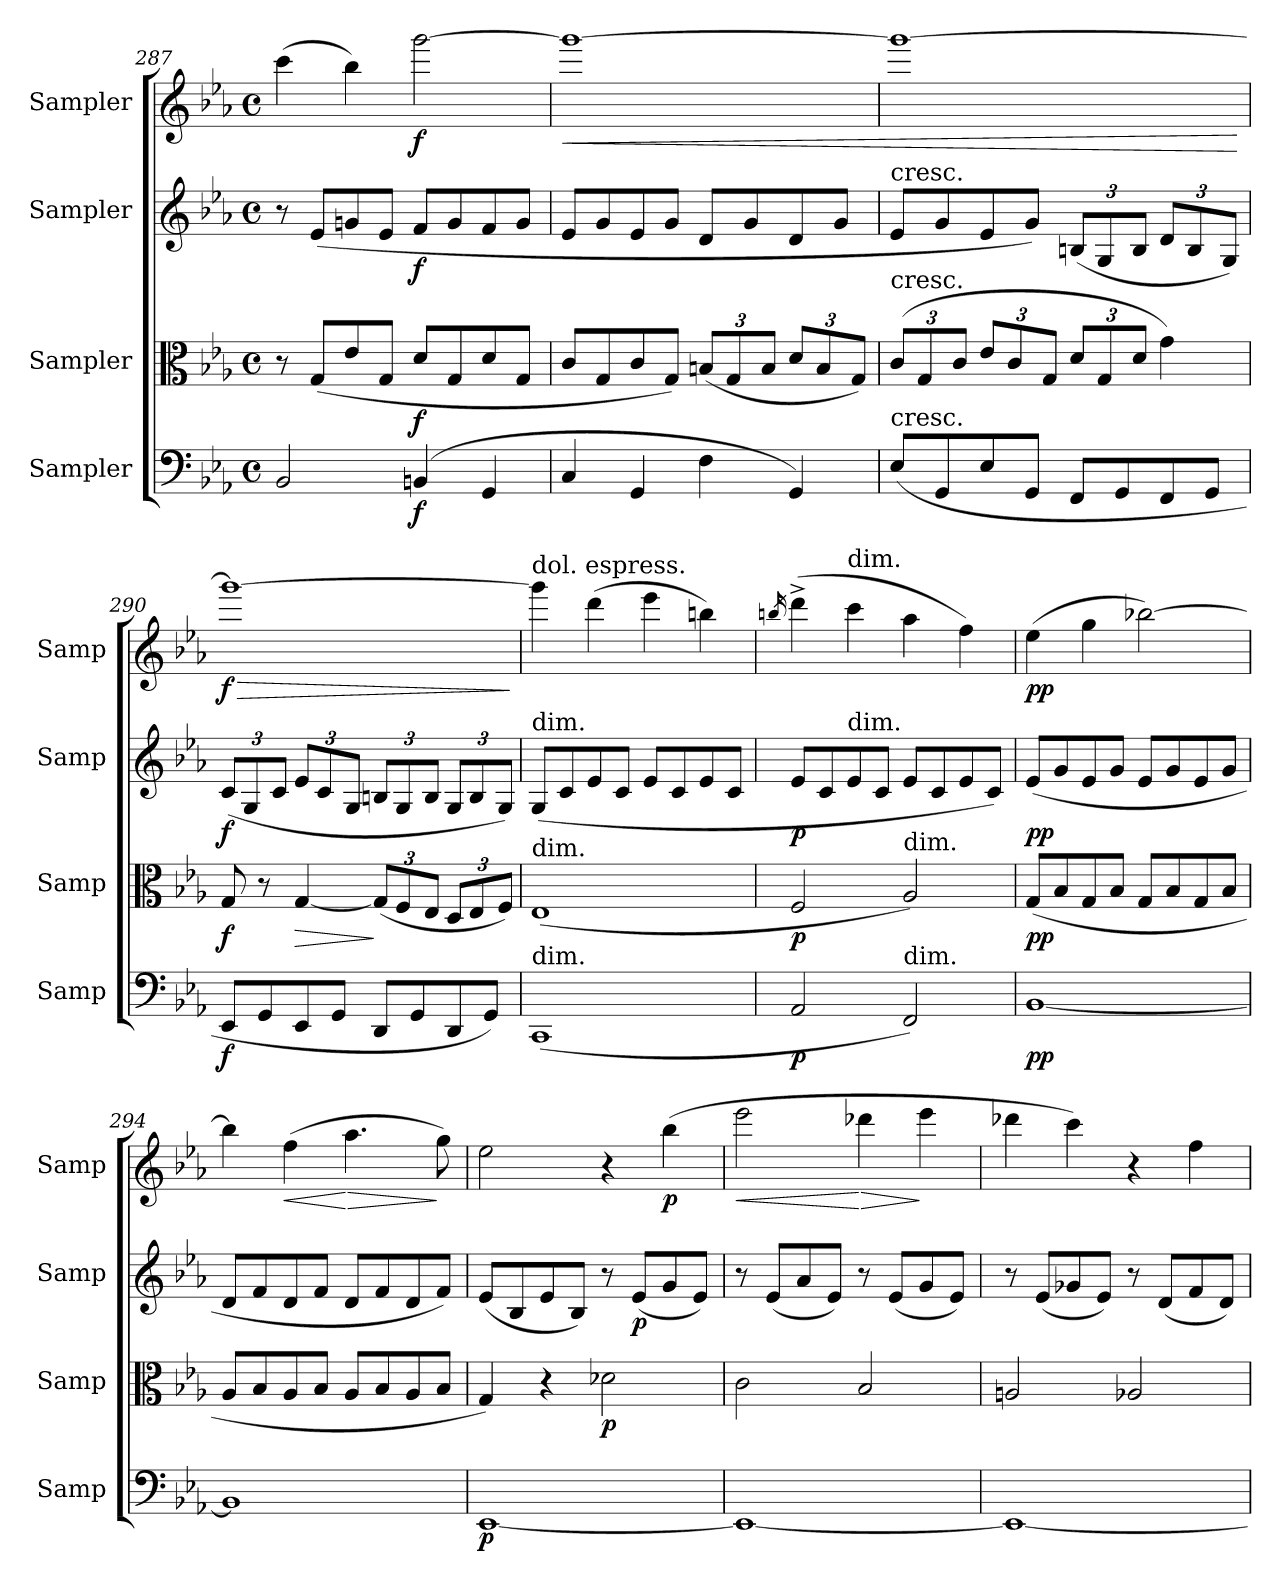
**kern	**dynam	**kern	**dynam	**kern	**dynam	**kern	**dynam
*part4	*part4	*part3	*part3	*part2	*part2	*part1	*part1
*staff4	*staff4	*staff3	*staff3	*staff2	*staff2	*staff1	*staff1
*I"Sampler	*	*I"Sampler	*	*I"Sampler	*	*I"Sampler	*
*I'Samp	*	*I'Samp	*	*I'Samp	*	*I'Samp	*
*clefF4	*	*clefC3	*	*clefG2	*	*clefG2	*
*k[b-e-a-]	*	*k[b-e-a-]	*	*k[b-e-a-]	*	*k[b-e-a-]	*
*M4/4	*	*M4/4	*	*M4/4	*	*M4/4	*
*met(c)	*	*met(c)	*	*met(c)	*	*met(c)	*
=287	=287	=287	=287	=287	=287	=287	=287
2BB-/	.	8r	.	8r	.	(4ccc\	.
.	.	(8G/L	.	(8e-/L	.	.	.
.	.	8e-/	.	8gn/	.	4bb-\)	.
.	.	8G/J	.	8e-/J	.	.	.
!	!LO:DY:b	!	!LO:DY:b	!	!LO:DY:b	!	!LO:DY:b
(>4BBn/	f	8d/L	f	8f/L	f	[2ggg\	f
.	.	8G/	.	8g/	.	.	.
4GG/	.	8d/	.	8f/	.	.	.
.	.	8G/J	.	8g/J	.	.	.
=288	=288	=288	=288	=288	=288	=288	=288
!	!	!	!	!	!	!	!LO:HP:b
4C/	.	8c/L	.	8e-/L	.	1ggg_	<
.	.	8G/	.	8g/	.	.	.
4GG/	.	8c/	.	8e-/	.	.	.
.	.	8G/J)	.	8g/J	.	.	.
*	*	*Xbrackettup	*	*	*	*	*
4F\	.	(12Bn/L	.	8d/L	.	.	.
.	.	12G/	.	.	.	.	.
.	.	.	.	8g/	.	.	.
.	.	12B/J	.	.	.	.	.
4GG/)	.	12d/L	.	8d/	.	.	.
.	.	12B/	.	.	.	.	.
.	.	.	.	8g/J	.	.	.
.	.	12G/J)	.	.	.	.	.
!!LO:LB:g=z
=289	=289	=289	=289	=289	=289	=289	=289
!	!	!	!	!LO:TX:a:t=cresc.	!	!	!
!	!	!LO:TX:a:t=cresc.	!	!	!	!	!
!LO:TX:a:t=cresc.	!	!	!	!	!	!	!
(8E-/L	.	(12c/L	.	8e-/L	.	1ggg_	.
.	.	12G/	.	.	.	.	.
8GG/	.	.	.	8g/	.	.	.
.	.	12c/J	.	.	.	.	.
8E-/	.	12e-/L	.	8e-/	.	.	.
.	.	12c/	.	.	.	.	.
8GG/J	.	.	.	8g/J)	.	.	.
.	.	12G/J	.	.	.	.	.
*	*	*	*	*Xbrackettup	*	*	*
8FF/L	.	12d/L	.	(12Bn/L	.	.	.
.	.	12G/	.	12G/	.	.	.
8GG/	.	.	.	.	.	.	.
.	.	12d/J	.	12B/J	.	.	.
8FF/	.	4g\)	.	12d/L	.	.	.
.	.	.	.	12B/	.	.	.
8GG/J	.	.	.	.	.	.	.
.	.	.	.	12G/J)	.	.	.
.	.	.	.	.	.	.	[
=290	=290	=290	=290	=290	=290	=290	=290
!	!LO:DY:b	!	!LO:DY:b	!	!LO:DY:b	!	!LO:HP:b
!	!	!	!	!	!	!	!LO:DY:n=1:b
8EE-/L	f	8G/	f	(12c/L	f	1ggg_	> f
.	.	.	.	12G/	.	.	.
8GG/	.	8r	.	.	.	.	.
.	.	.	.	12c/J	.	.	.
!	!	!	!LO:HP:b	!	!	!	!
8EE-/	.	[4G/	>	12e-/L	.	.	.
.	.	.	.	12c/	.	.	.
8GG/J	.	.	.	.	.	.	.
.	.	.	.	12G/J	.	.	.
8DD/L	.	(12G/L]	]	12Bn/L	.	.	.
.	.	12F/	.	12G/	.	.	.
8GG/	.	.	.	.	.	.	.
.	.	12E-/J	.	12B/J	.	.	.
8DD/	.	12D/L	.	12G/L	.	.	.
.	.	12E-/	.	12B/	.	.	.
8GG/J)	.	.	.	.	.	.	.
.	.	12F/J)	.	12G/J)	.	.	.
.	.	.	.	.	.	.	]
=291	=291	=291	=291	=291	=291	=291	=291
!	!	!	!	!	!	!LO:TX:a:t=dol. espress.	!
!	!	!	!	!LO:TX:a:t=dim.	!	!	!
!	!	!LO:TX:a:t=dim.	!	!	!	!	!
!LO:TX:a:t=dim.	!	!	!	!	!	!	!
(1CC	.	(1E-	.	(8G/L	.	4ggg\]	.
.	.	.	.	8c/	.	.	.
.	.	.	.	8e-/	.	(4ddd\	.
.	.	.	.	8c/J	.	.	.
.	.	.	.	8e-/L	.	4eee-\	.
.	.	.	.	8c/	.	.	.
.	.	.	.	8e-/	.	4bbn\)	.
.	.	.	.	8c/J	.	.	.
=292	=292	=292	=292	=292	=292	=292	=292
.	.	.	.	.	.	16qbbn/	.
!	!LO:DY:b	!	!LO:DY:b	!	!LO:DY:b	!	!
2AA-/	p	2F/	p	8e-/L	p	(4ddd^\	.
.	.	.	.	8c/	.	.	.
!	!	!	!	!	!	!LO:TX:a:t=dim.	!
!	!	!	!	!LO:TX:a:t=dim.	!	!	!
.	.	.	.	8e-/	.	4ccc\	.
.	.	.	.	8c/J	.	.	.
!	!	!LO:TX:a:t=dim.	!	!	!	!	!
!LO:TX:a:t=dim.	!	!	!	!	!	!	!
2FF/)	.	2A-/)	.	8e-/L	.	4aa-\	.
.	.	.	.	8c/	.	.	.
.	.	.	.	8e-/	.	4ff\)	.
.	.	.	.	8c/J)	.	.	.
=293	=293	=293	=293	=293	=293	=293	=293
!	!LO:DY:b	!	!LO:DY:b	!	!LO:DY:b	!	!LO:DY:b
[1BB-	pp	(8G/L	pp	(8e-/L	pp	(4ee-\	pp
.	.	8B-/	.	8g/	.	.	.
.	.	8G/	.	8e-/	.	4gg\	.
.	.	8B-/J	.	8g/J	.	.	.
.	.	8G/L	.	8e-/L	.	[2bb-X\)	.
.	.	8B-/	.	8g/	.	.	.
.	.	8G/	.	8e-/	.	.	.
.	.	8B-/J	.	8g/J	.	.	.
=294	=294	=294	=294	=294	=294	=294	=294
1BB-]	.	8A-/L	.	8d/L	.	4bb-\]	.
.	.	8B-/	.	8f/	.	.	.
!	!	!	!	!	!	!	!LO:HP:b
.	.	8A-/	.	8d/	.	(4ff\	<
.	.	8B-/J	.	8f/J	.	.	.
!	!	!	!	!	!	!	!LO:HP:n=1:b
.	.	8A-/L	.	8d/L	.	4.aa-\	[ >
.	.	8B-/	.	8f/	.	.	.
.	.	8A-/	.	8d/	.	.	.
.	.	8B-/J	.	8f/J)	.	8gg\)	]
=295	=295	=295	=295	=295	=295	=295	=295
!	!LO:DY:b	!	!	!	!	!	!
[1EE-	p	4G/)	.	(8e-/L	.	2ee-\	.
.	.	.	.	8B-/	.	.	.
.	.	4r	.	8e-/	.	.	.
.	.	.	.	8B-/J)	.	.	.
!	!	!	!LO:DY:b	!	!	!	!
.	.	2d-X\	p	8r	.	4r	.
!	!	!	!	!	!LO:DY:b	!	!
.	.	.	.	(8e-/L	p	.	.
!	!	!	!	!	!	!	!LO:DY:b
.	.	.	.	8g/	.	(4bb-\	p
.	.	.	.	8e-/J)	.	.	.
=296	=296	=296	=296	=296	=296	=296	=296
!	!	!	!	!	!	!	!LO:HP:b
1EE-_	.	2c\	.	8r	.	2eee-\	<
.	.	.	.	(8e-/L	.	.	.
.	.	.	.	8a-/	.	.	.
.	.	.	.	8e-/J)	.	.	.
!	!	!	!	!	!	!	!LO:HP:n=1:b
.	.	2B-/	.	8r	.	4ddd-X\	[ >
.	.	.	.	(8e-/L	.	.	.
.	.	.	.	8g/	.	4eee-\	]
.	.	.	.	8e-/J)	.	.	.
!!LO:LB:g=z
=297	=297	=297	=297	=297	=297	=297	=297
1EE-_	.	2An/	.	8r	.	4ddd-X\	.
.	.	.	.	(8e-/L	.	.	.
.	.	.	.	8g-X/	.	4ccc\)	.
.	.	.	.	8e-/J)	.	.	.
.	.	2A-X/	.	8r	.	4r	.
.	.	.	.	(8d/L	.	.	.
.	.	.	.	8f/	.	4ff\	.
.	.	.	.	8d/J)	.	.	.
=	=	=	=	=	=	=	=
*-	*-	*-	*-	*-	*-	*-	*-
